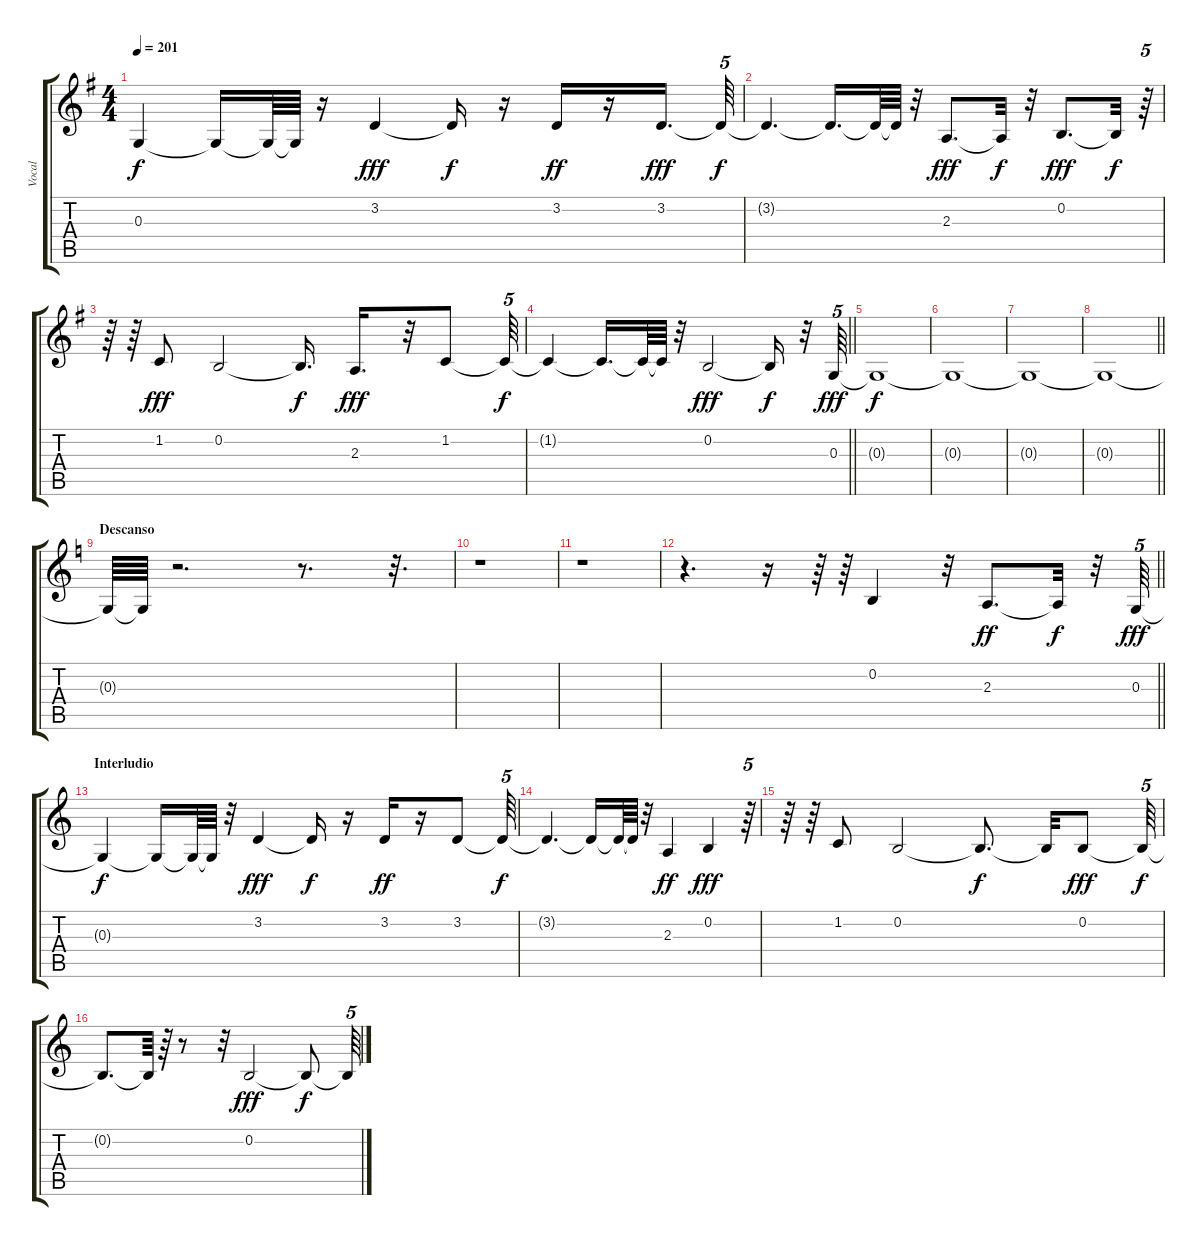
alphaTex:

\track ("Vocal" "Vocal") {instrument voiceoohs}
\staff {score tabs}
\tuning (E4 B3 G3 D3 A2 E2) {hide}
\ts (4 4)
\tempo 201
\clef g2
\ks g
0.3{t}.4{dy f} 0.3{t}.16 0.3{t}.64 0.3{t}.64 r.16 3.2.4{dy fff} 3.2{t}.16{dy f} r.16 3.2.16{dy ff} r.16 3.2.16{d dy fff} 3.2{t}.64{tu (5 4) dy f} |
3.2{t}.4{d} 3.2{t}.16{d} 3.2{t}.64 3.2{t}.64 r.32 2.3.8{d dy fff} 2.3{t}.32{dy f} r.32 0.2.8{d dy fff} 0.2{t}.32{dy f} r.64{tu (5 4)} |
r.64 r.64 1.2.8{dy fff} 0.2.2 0.2{t}.16{d dy f} 2.3.16{d dy fff} r.32 1.2.8 1.2{t}.64{tu (5 4) dy f} |
\barLineRight lightlight
1.2{t}.4 1.2{t}.16{d} 1.2{t}.64 1.2{t}.64 r.32 0.2.2{dy fff} 0.2{t}.16{dy f} r.32 0.3.64{tu (5 4) dy fff} |
0.3{t}.1{dy f} |
0.3{t}.1 |
0.3{t}.1 |
\barLineRight lightlight
0.3{t}.1 |
\section ("" "Descanso")
\ks c
0.3{t}.64 0.3{t}.64 r.2{d} r.8{d} r.32{d} |
r.1 |
r.1 |
\barLineRight lightlight
r.4{d} r.16 r.64 r.64 0.2.4 r.32 2.3.8{d dy ff} 2.3{t}.32{dy f} r.32 0.3.64{tu (5 4) dy fff} |
\section ("" "Interludio")
0.3{t}.4{dy f} 0.3{t}.16 0.3{t}.64 0.3{t}.64 r.32 3.2.4{dy fff} 3.2{t}.16{dy f} r.16 3.2.16{dy ff} r.16 3.2.8 3.2{t}.64{tu (5 4) dy f} |
3.2{t}.4{d} 3.2{t}.16 3.2{t}.64 3.2{t}.64 r.32 2.3.4{dy ff} 0.2.4{dy fff} r.64{tu (5 4)} |
r.64 r.64 1.2.8 0.2.2 0.2{t}.8{d dy f} 0.2{t}.32 0.2.8{dy fff} 0.2{t}.64{tu (5 4) dy f} |
0.2{t}.8{d} 0.2{t}.64 r.64 r.8 r.32 0.2.2{dy fff} 0.2{t}.8{dy f} 0.2{t}.64{tu (5 4)}
